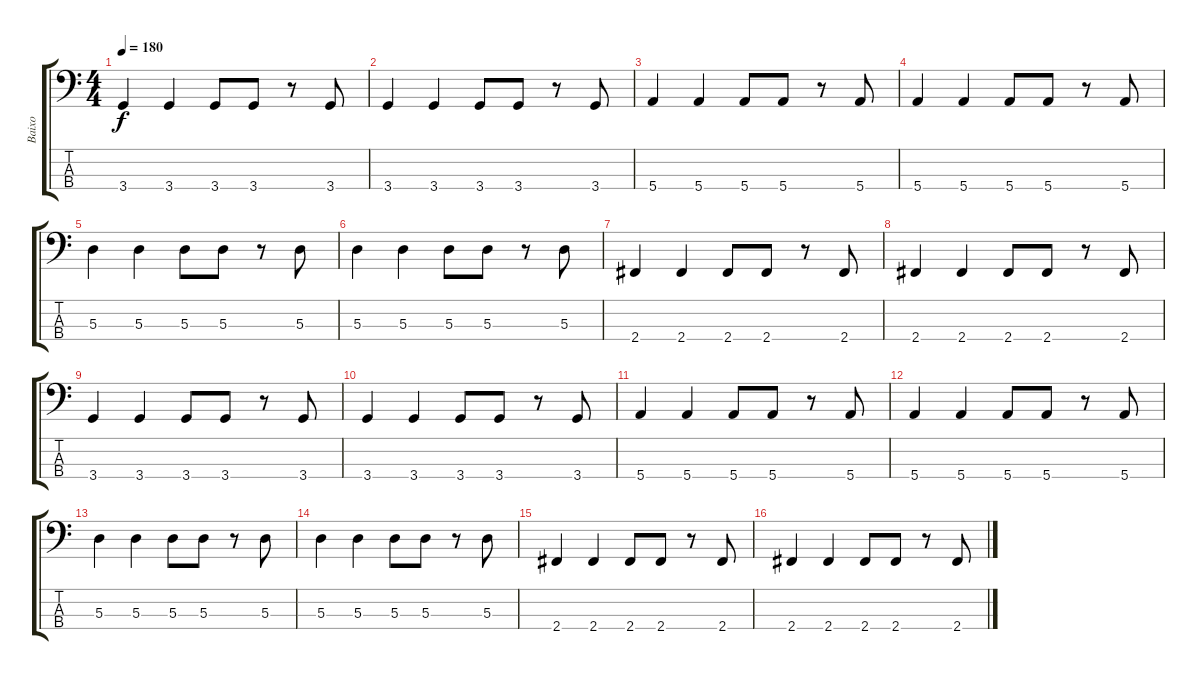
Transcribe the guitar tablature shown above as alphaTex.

\track ("Baixo" "Baixo") {instrument electricbassfinger}
\staff {score tabs}
\tuning (G2 D2 A1 E1) {hide}
\ts (4 4)
\tempo 180
\clef f4
\ks c
3.4.4{dy f} 3.4.4 3.4.8 3.4.8 r.8 3.4.8 |
3.4.4 3.4.4 3.4.8 3.4.8 r.8 3.4.8 |
5.4.4 5.4.4 5.4.8 5.4.8 r.8 5.4.8 |
5.4.4 5.4.4 5.4.8 5.4.8 r.8 5.4.8 |
5.3.4 5.3.4 5.3.8 5.3.8 r.8 5.3.8 |
5.3.4 5.3.4 5.3.8 5.3.8 r.8 5.3.8 |
2.4.4 2.4.4 2.4.8 2.4.8 r.8 2.4.8 |
2.4.4 2.4.4 2.4.8 2.4.8 r.8 2.4.8 |
3.4.4 3.4.4 3.4.8 3.4.8 r.8 3.4.8 |
3.4.4 3.4.4 3.4.8 3.4.8 r.8 3.4.8 |
5.4.4 5.4.4 5.4.8 5.4.8 r.8 5.4.8 |
5.4.4 5.4.4 5.4.8 5.4.8 r.8 5.4.8 |
5.3.4 5.3.4 5.3.8 5.3.8 r.8 5.3.8 |
5.3.4 5.3.4 5.3.8 5.3.8 r.8 5.3.8 |
2.4.4 2.4.4 2.4.8 2.4.8 r.8 2.4.8 |
2.4.4 2.4.4 2.4.8 2.4.8 r.8 2.4.8
